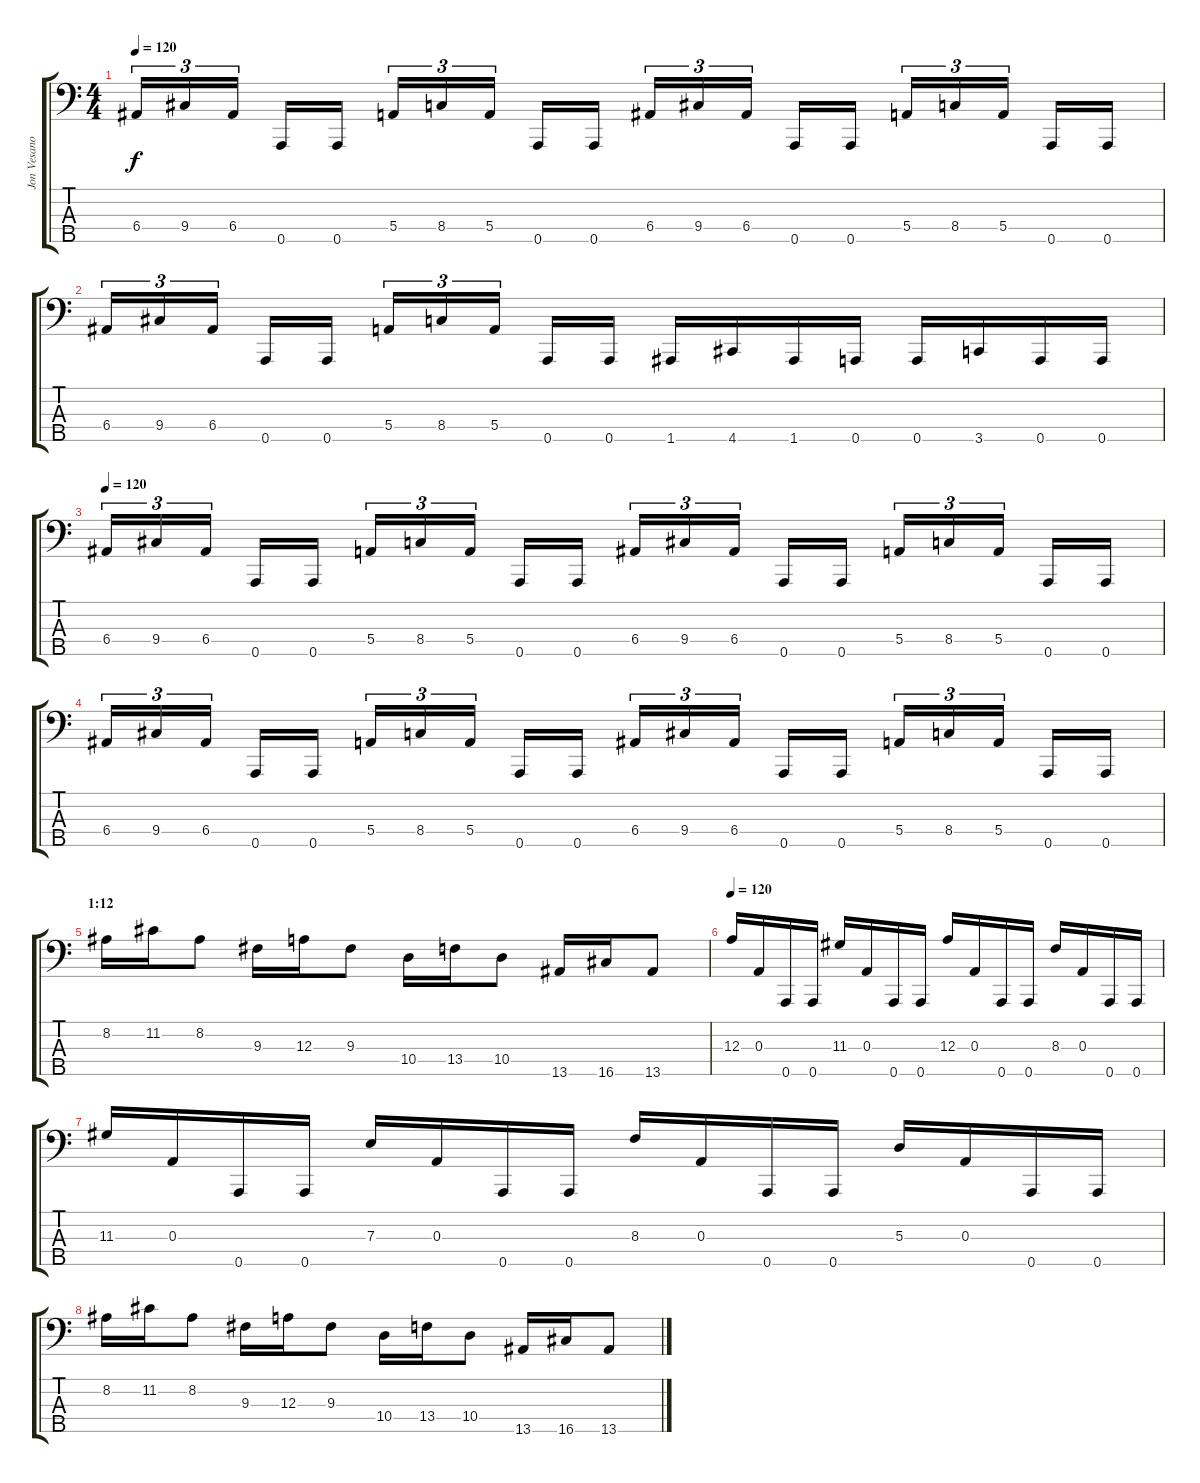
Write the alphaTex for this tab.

\track ("Jon Vesano" "Jon Vesano") {instrument electricbasspick}
\staff {score tabs}
\tuning (G2 D2 A1 E1 A0) {hide}
\ts (4 4)
\tempo 120
\clef f4
\ks c
6.4.16{tu (3 2) dy f} 9.4.16{tu (3 2)} 6.4.16{tu (3 2)} 0.5.16 0.5.16 5.4.16{tu (3 2)} 8.4.16{tu (3 2)} 5.4.16{tu (3 2)} 0.5.16 0.5.16 6.4.16{tu (3 2)} 9.4.16{tu (3 2)} 6.4.16{tu (3 2)} 0.5.16 0.5.16 5.4.16{tu (3 2)} 8.4.16{tu (3 2)} 5.4.16{tu (3 2)} 0.5.16 0.5.16 |
6.4.16{tu (3 2)} 9.4.16{tu (3 2)} 6.4.16{tu (3 2)} 0.5.16 0.5.16 5.4.16{tu (3 2)} 8.4.16{tu (3 2)} 5.4.16{tu (3 2)} 0.5.16 0.5.16 1.5.16 4.5.16 1.5.16 0.5.16 0.5.16 3.5.16 0.5.16 0.5.16 |
\tempo 120
6.4.16{tu (3 2)} 9.4.16{tu (3 2)} 6.4.16{tu (3 2)} 0.5.16 0.5.16 5.4.16{tu (3 2)} 8.4.16{tu (3 2)} 5.4.16{tu (3 2)} 0.5.16 0.5.16 6.4.16{tu (3 2)} 9.4.16{tu (3 2)} 6.4.16{tu (3 2)} 0.5.16 0.5.16 5.4.16{tu (3 2)} 8.4.16{tu (3 2)} 5.4.16{tu (3 2)} 0.5.16 0.5.16 |
6.4.16{tu (3 2)} 9.4.16{tu (3 2)} 6.4.16{tu (3 2)} 0.5.16 0.5.16 5.4.16{tu (3 2)} 8.4.16{tu (3 2)} 5.4.16{tu (3 2)} 0.5.16 0.5.16 6.4.16{tu (3 2)} 9.4.16{tu (3 2)} 6.4.16{tu (3 2)} 0.5.16 0.5.16 5.4.16{tu (3 2)} 8.4.16{tu (3 2)} 5.4.16{tu (3 2)} 0.5.16 0.5.16 |
\section ("" "1:12")
8.2.16 11.2.16 8.2.8 9.3.16 12.3.16 9.3.8 10.4.16 13.4.16 10.4.8 13.5.16 16.5.16 13.5.8 |
\tempo 120
12.3.16 0.3.16 0.5.16 0.5.16 11.3.16 0.3.16 0.5.16 0.5.16 12.3.16 0.3.16 0.5.16 0.5.16 8.3.16 0.3.16 0.5.16 0.5.16 |
11.3.16 0.3.16 0.5.16 0.5.16 7.3.16 0.3.16 0.5.16 0.5.16 8.3.16 0.3.16 0.5.16 0.5.16 5.3.16 0.3.16 0.5.16 0.5.16 |
8.2.16 11.2.16 8.2.8 9.3.16 12.3.16 9.3.8 10.4.16 13.4.16 10.4.8 13.5.16 16.5.16 13.5.8
